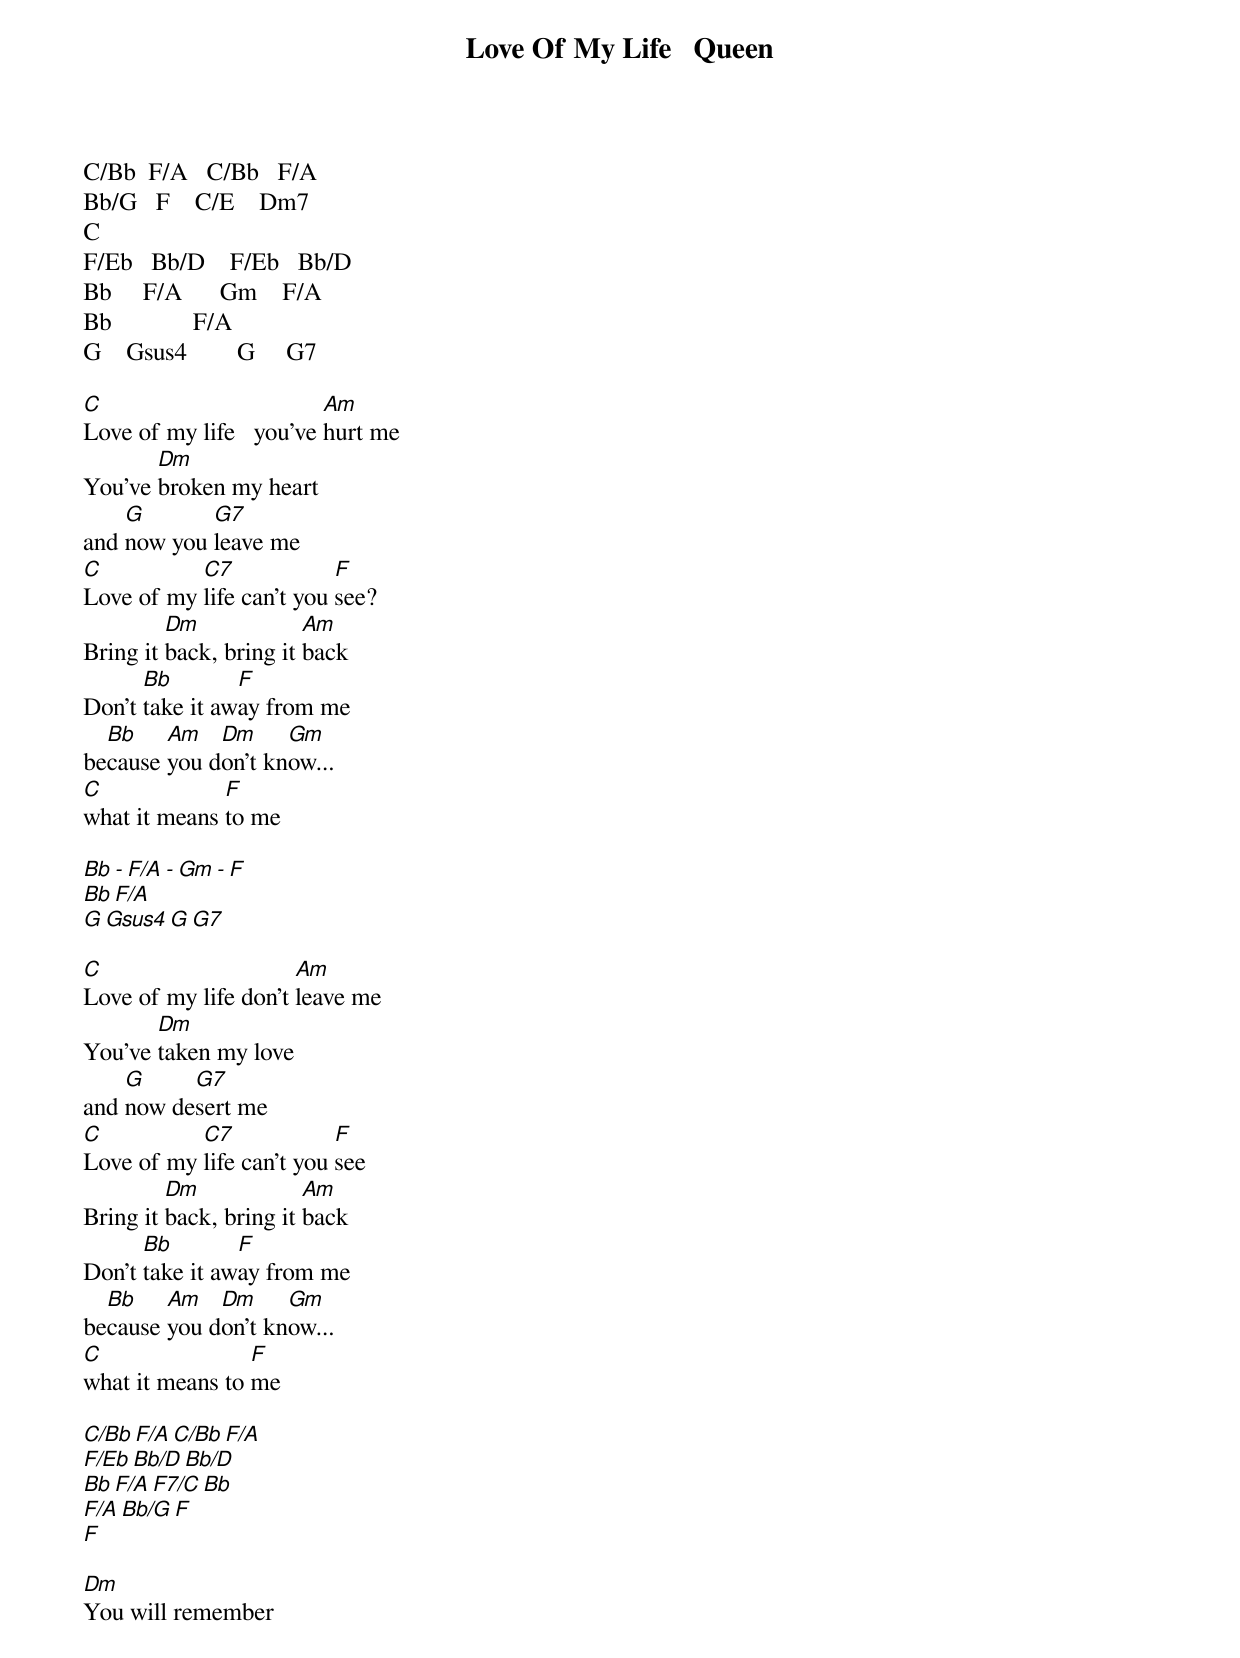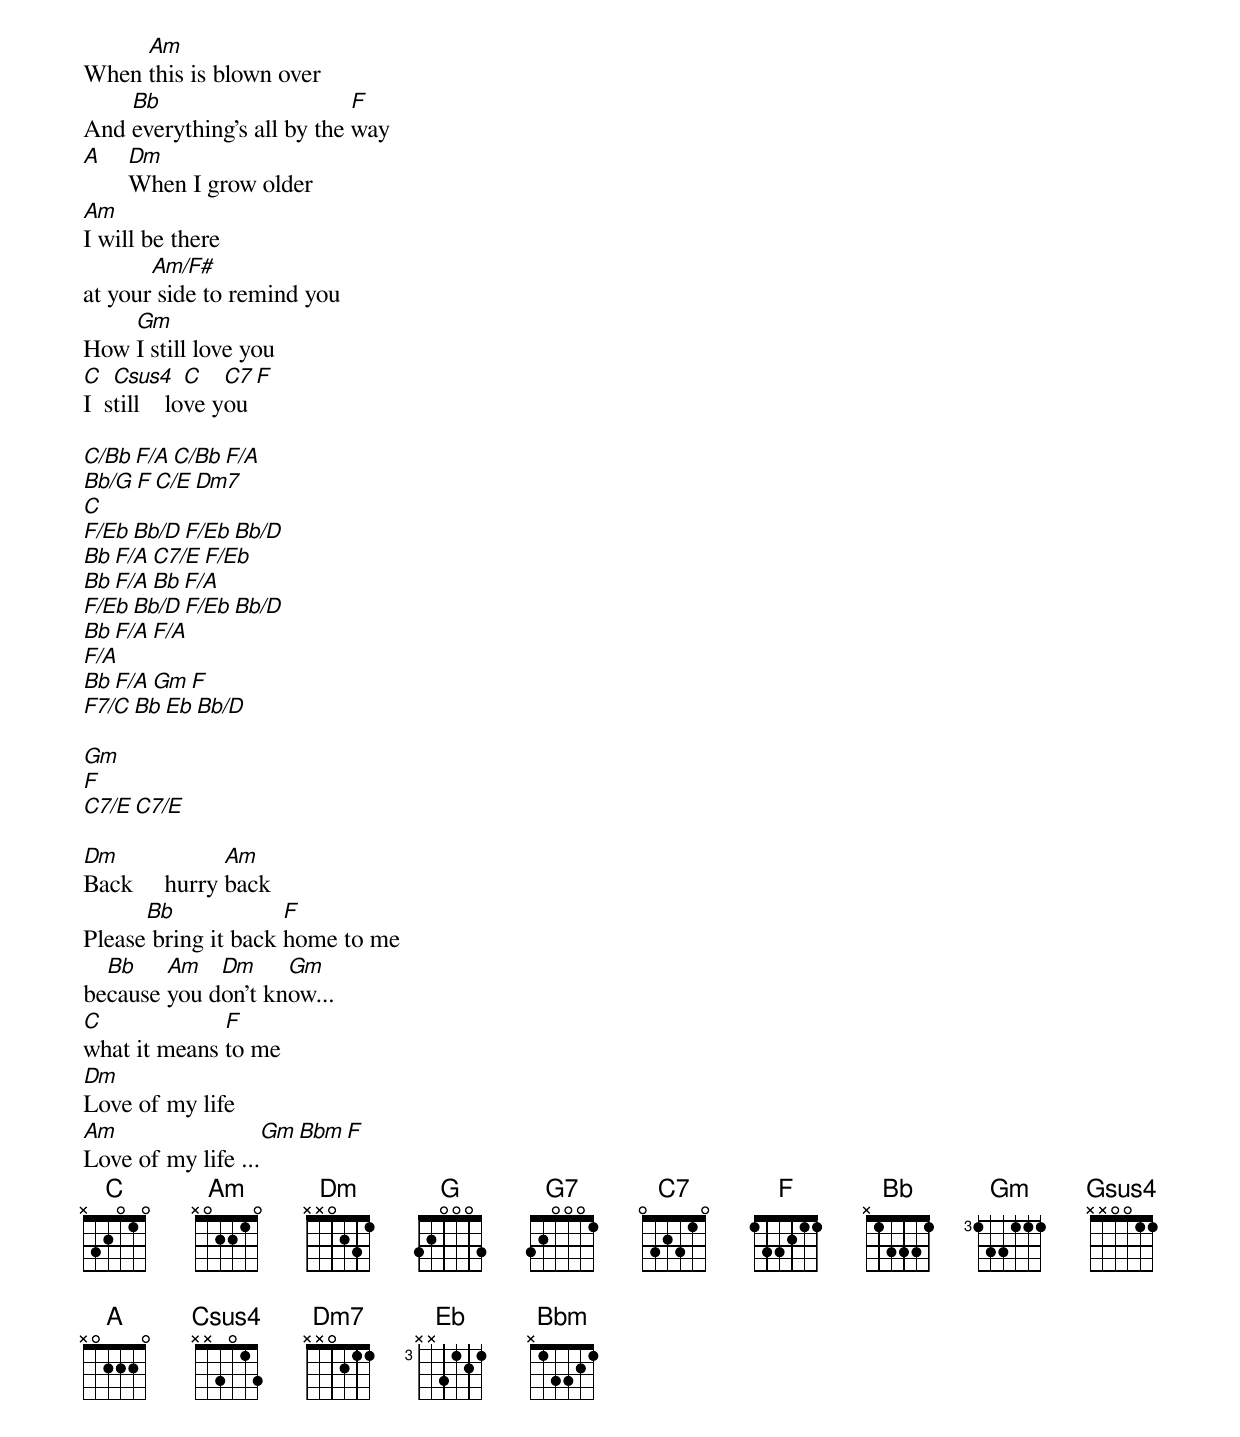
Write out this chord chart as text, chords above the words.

Love Of My Life   Queen

C/Bb  F/A   C/Bb   F/A
Bb/G   F    C/E    Dm7
C
F/Eb   Bb/D    F/Eb   Bb/D
Bb     F/A      Gm    F/A
Bb             F/A
G    Gsus4        G     G7

C                        Am
Love of my life   you've hurt me
       Dm
You've broken my heart
    G       G7
and now you leave me
C          C7             F
Love of my life can't you see?
         Dm             Am
Bring it back, bring it back
      Bb        F
Don't take it away from me
  Bb    Am   Dm     Gm
because you don't know...
C             F
what it means to me

Bb - F/A - Gm - F
Bb         F/A
G  Gsus4    G    G7

C                     Am
Love of my life don't leave me
       Dm
You've taken my love
    G     G7
and now desert me
C          C7             F
Love of my life can't you see
         Dm             Am
Bring it back, bring it back
      Bb        F
Don't take it away from me
  Bb    Am   Dm     Gm
because you don't know...
C                F
what it means to me

C/Bb   F/A   C/Bb   F/A
F/Eb   Bb/D  Bb/D
Bb     F/A   F7/C    Bb
F/A    Bb/G   F
F

Dm
You will remember
     Am
When this is blown over
    Bb                      F
And everything's all by the way
A   Dm
    When I grow older
Am
I will be there
       Am/F#
at your side to remind you
    Gm
How I still love you
C   Csus4     C   C7   F
I  still    love you

{Guitar solo}
C/Bb    F/A     C/Bb   F/A
Bb/G     F      C/E     Dm7
C
{If not sure about the following part}
{skip to Gm}
  F/Eb    Bb/D    F/Eb    Bb/D
  Bb      F/A     C7/E    F/Eb
  Bb      F/A      Bb     F/A
  F/Eb    Bb/D    F/Eb    Bb/D
  Bb    F/A       F/A
  F/A
  Bb    F/A   Gm   F
  F7/C   Bb   Eb   Bb/D

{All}
Gm
F
C7/E            C7/E

Dm             Am
Back     hurry back
      Bb             F
Please bring it back home to me
  Bb    Am   Dm     Gm
because you don't know...
C             F
what it means to me
Dm
Love of my life
Am                 Gm    Bbm    F
Love of my life ...
